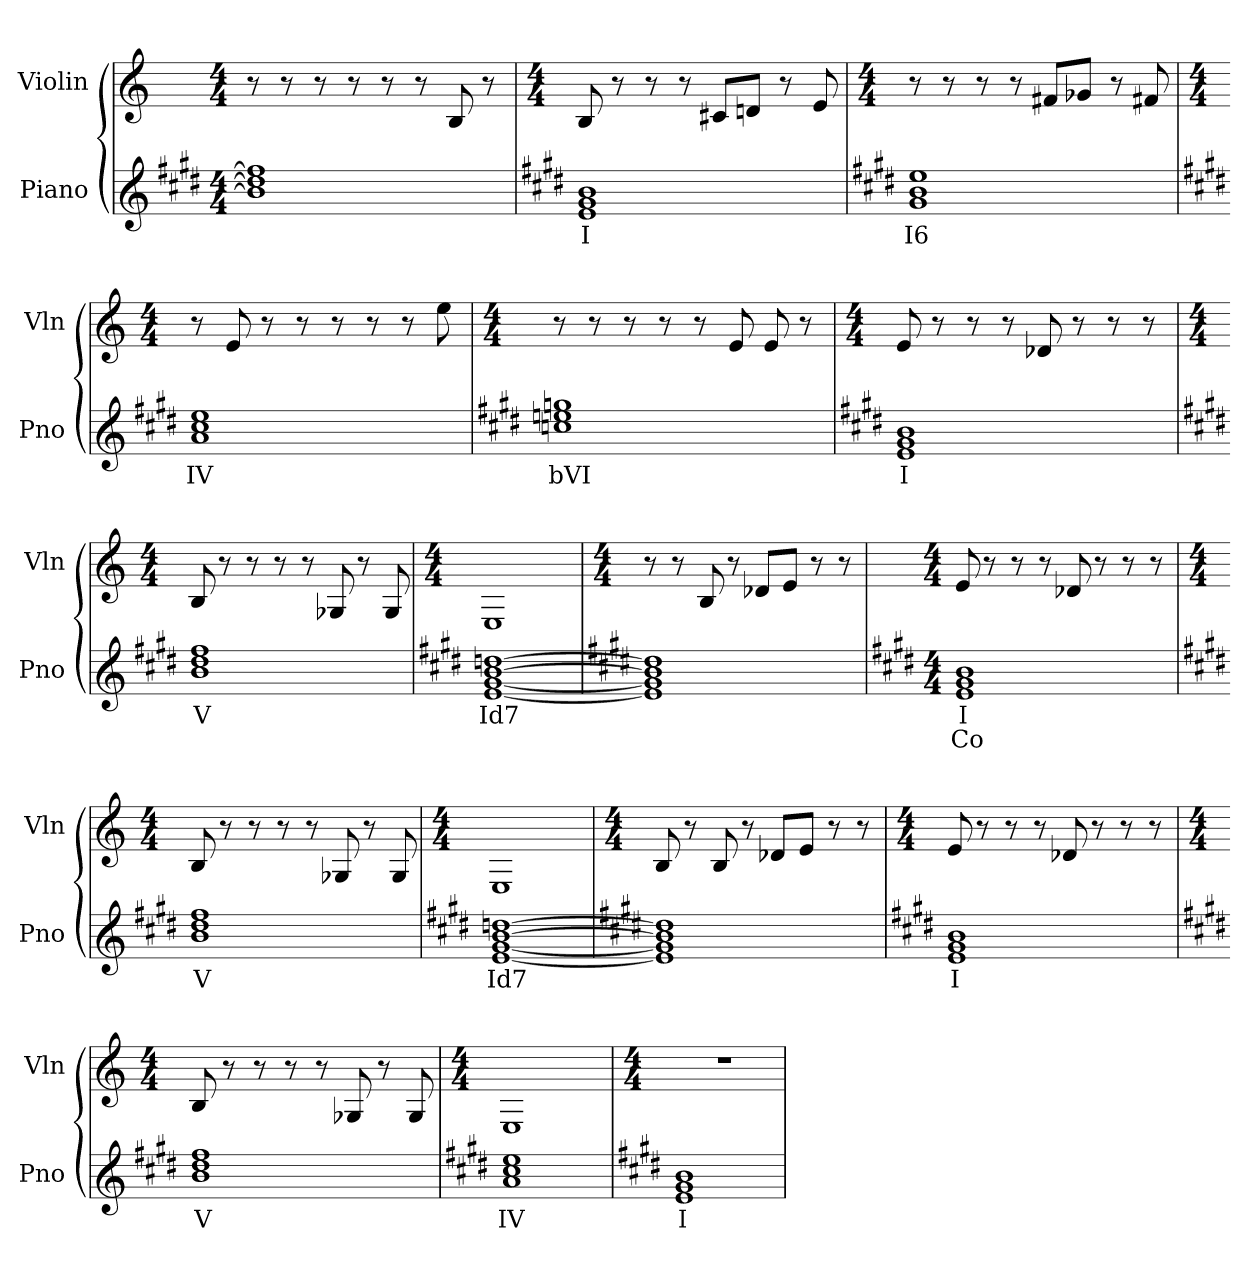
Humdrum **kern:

**kern	**text	**text	**kern
*part2	*part2	*part2	*part1
*staff2	*staff2	*staff2	*staff1
*I"Piano	*	*	*I"Violin
*I'Pno	*	*	*I'Vln
*k[f#c#g#d#]	*	*	*
*E:	*	*	*
*M4/4	*	*	*M4/4
=	=	=	=
1b] 1dd#] 1ff#]	.	.	8r
.	.	.	8r
.	.	.	8r
.	.	.	8r
.	.	.	8r
.	.	.	8r
.	.	.	8B
.	.	.	8r
=	=	=	=
*k[f#c#g#d#]	*	*	*
*E:	*	*	*
*	*	*	*M4/4
1e 1g# 1b	I	.	8B
.	.	.	8r
.	.	.	8r
.	.	.	8r
.	.	.	8c#XL
.	.	.	8dnJ
.	.	.	8r
.	.	.	8e
=	=	=	=
*k[f#c#g#d#]	*	*	*
*E:	*	*	*
*	*	*	*M4/4
1g# 1b 1ee	I6	.	8r
.	.	.	8r
.	.	.	8r
.	.	.	8r
.	.	.	8f#XL
.	.	.	8g-XJ
.	.	.	8r
.	.	.	8f#X
=	=	=	=
*k[f#c#g#d#]	*	*	*
*E:	*	*	*
*	*	*	*M4/4
1a 1cc# 1ee	IV	.	8r
.	.	.	8e
.	.	.	8r
.	.	.	8r
.	.	.	8r
.	.	.	8r
.	.	.	8r
.	.	.	8ee
=	=	=	=
*k[f#c#g#d#]	*	*	*
*E:	*	*	*
*	*	*	*M4/4
1ccn 1een 1ggn	bVI	.	8r
.	.	.	8r
.	.	.	8r
.	.	.	8r
.	.	.	8r
.	.	.	8e
.	.	.	8e
.	.	.	8r
=	=	=	=
*k[f#c#g#d#]	*	*	*
*E:	*	*	*
*	*	*	*M4/4
1e 1g# 1b	I	.	8e
.	.	.	8r
.	.	.	8r
.	.	.	8r
.	.	.	8d-X
.	.	.	8r
.	.	.	8r
.	.	.	8r
=	=	=	=
*k[f#c#g#d#]	*	*	*
*E:	*	*	*
*	*	*	*M4/4
1b 1dd# 1ff#	V	.	8B
.	.	.	8r
.	.	.	8r
.	.	.	8r
.	.	.	8r
.	.	.	8G-X
.	.	.	8r
.	.	.	8G-
=	=	=	=
*k[f#c#g#d#]	*	*	*
*E:	*	*	*
*	*	*	*M4/4
[1e [1g# [1b [1ddn	Id7	.	1E
=	=	=	=
*k[f#c#g#d#]	*	*	*
*E:	*	*	*
*	*	*	*M4/4
1e] 1g#] 1b] 1ddn]	.	.	8r
.	.	.	8r
.	.	.	8B
.	.	.	8r
.	.	.	8d-XL
.	.	.	8eJ
.	.	.	8r
.	.	.	8r
=	=	=	=
*k[f#c#g#d#]	*	*	*
*E:	*	*	*
*M4/4	*	*	*M4/4
1e 1g# 1b	I	Co	8e
.	.	.	8r
.	.	.	8r
.	.	.	8r
.	.	.	8d-X
.	.	.	8r
.	.	.	8r
.	.	.	8r
=	=	=	=
*k[f#c#g#d#]	*	*	*
*E:	*	*	*
*	*	*	*M4/4
1b 1dd# 1ff#	V	.	8B
.	.	.	8r
.	.	.	8r
.	.	.	8r
.	.	.	8r
.	.	.	8G-X
.	.	.	8r
.	.	.	8G-
=	=	=	=
*k[f#c#g#d#]	*	*	*
*E:	*	*	*
*	*	*	*M4/4
[1e [1g# [1b [1ddn	Id7	.	1E
=	=	=	=
*k[f#c#g#d#]	*	*	*
*E:	*	*	*
*	*	*	*M4/4
1e] 1g#] 1b] 1ddn]	.	.	8B
.	.	.	8r
.	.	.	8B
.	.	.	8r
.	.	.	8d-XL
.	.	.	8eJ
.	.	.	8r
.	.	.	8r
=	=	=	=
*k[f#c#g#d#]	*	*	*
*E:	*	*	*
*	*	*	*M4/4
1e 1g# 1b	I	.	8e
.	.	.	8r
.	.	.	8r
.	.	.	8r
.	.	.	8d-X
.	.	.	8r
.	.	.	8r
.	.	.	8r
=	=	=	=
*k[f#c#g#d#]	*	*	*
*E:	*	*	*
*	*	*	*M4/4
1b 1dd# 1ff#	V	.	8B
.	.	.	8r
.	.	.	8r
.	.	.	8r
.	.	.	8r
.	.	.	8G-X
.	.	.	8r
.	.	.	8G-
=	=	=	=
*k[f#c#g#d#]	*	*	*
*E:	*	*	*
*	*	*	*M4/4
1a 1cc# 1ee	IV	.	1E
=	=	=	=
*k[f#c#g#d#]	*	*	*
*E:	*	*	*
*	*	*	*M4/4
1e 1g# 1b	I	.	1r
=	=	=	=
*-	*-	*-	*-
